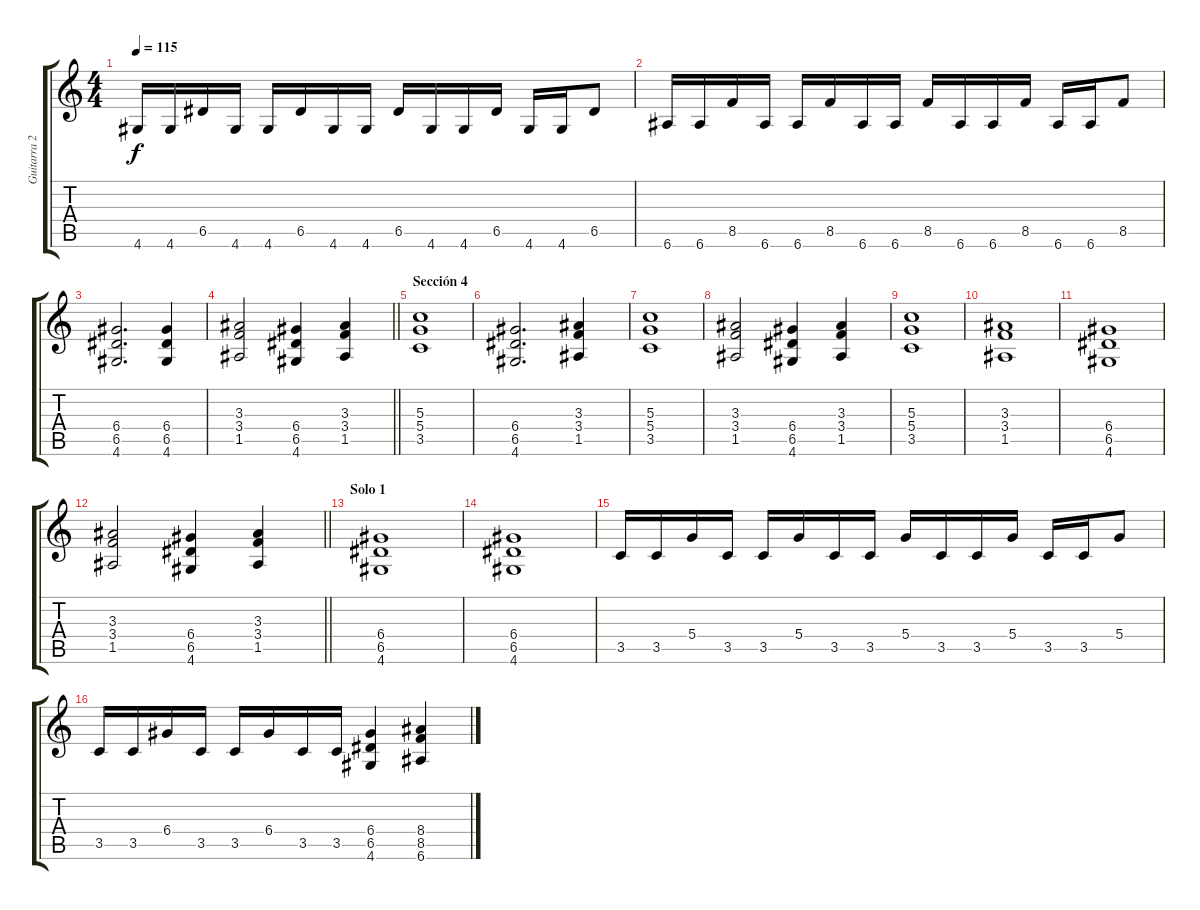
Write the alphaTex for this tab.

\track ("Guitarra 2" "Guitarra 2") {instrument overdrivenguitar}
\staff {score tabs}
\tuning (E4 B3 G3 D3 A2 E2) {hide}
\ts (4 4)
\tempo 115
\clef g2
\ks c
4.6.16{dy f} 4.6.16 6.5.16 4.6.16 4.6.16 6.5.16 4.6.16 4.6.16 6.5.16 4.6.16 4.6.16 6.5.16 4.6.16 4.6.16 6.5.8 |
6.6.16 6.6.16 8.5.16 6.6.16 6.6.16 8.5.16 6.6.16 6.6.16 8.5.16 6.6.16 6.6.16 8.5.16 6.6.16 6.6.16 8.5.8 |
(6.4 6.5 4.6).2{d} (6.4 6.5 4.6).4 |
\barLineRight lightlight
(3.3 3.4 1.5).2 (6.4 6.5 4.6).4 (3.3 3.4 1.5).4 |
\section ("" "Sección 4")
(5.3 5.4 3.5).1 |
(6.4 6.5 4.6).2{d} (3.3 3.4 1.5).4 |
(5.3 5.4 3.5).1 |
(3.3 3.4 1.5).2 (6.4 6.5 4.6).4 (3.3 3.4 1.5).4 |
(5.3 5.4 3.5).1 |
(3.3 3.4 1.5).1 |
(6.4 6.5 4.6).1 |
\barLineRight lightlight
(3.3 3.4 1.5).2 (6.4 6.5 4.6).4 (3.3 3.4 1.5).4 |
\section ("" "Solo 1")
(6.4 6.5 4.6).1 |
(6.4 6.5 4.6).1 |
3.5.16 3.5.16 5.4.16 3.5.16 3.5.16 5.4.16 3.5.16 3.5.16 5.4.16 3.5.16 3.5.16 5.4.16 3.5.16 3.5.16 5.4.8 |
3.5.16 3.5.16 6.4.16 3.5.16 3.5.16 6.4.16 3.5.16 3.5.16 (6.4 6.5 4.6).4 (8.4 8.5 6.6).4
